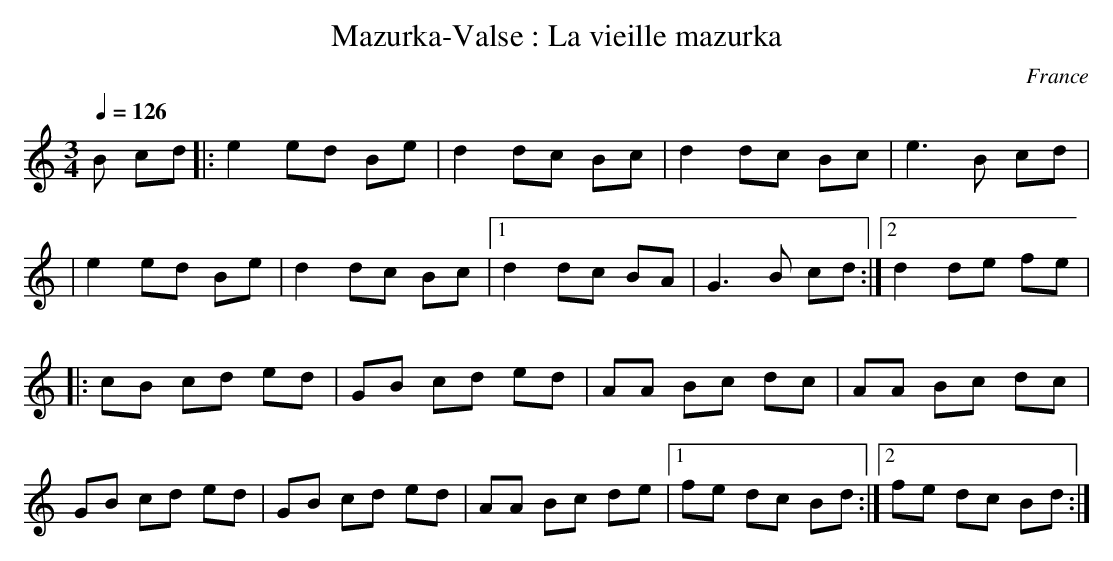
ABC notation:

X:1
T:Mazurka-Valse : La vieille mazurka
O:France
M:3/4
L:1/8
Q:1/4=126
K:C
B cd|: e2 ed  Be|d2 dc Bc|d2 dc Bc|e3  B cd|
|e2 ed  Be|d2 dc Bc|1d2 dc BA|G3  B cd:|2d2 de fe|
|:cB cd ed|GB cd ed|AA Bc dc|AA Bc dc|
GB cd ed|GB cd ed|AA Bc de|1fe dc Bd:|2fe dc Bd:|
